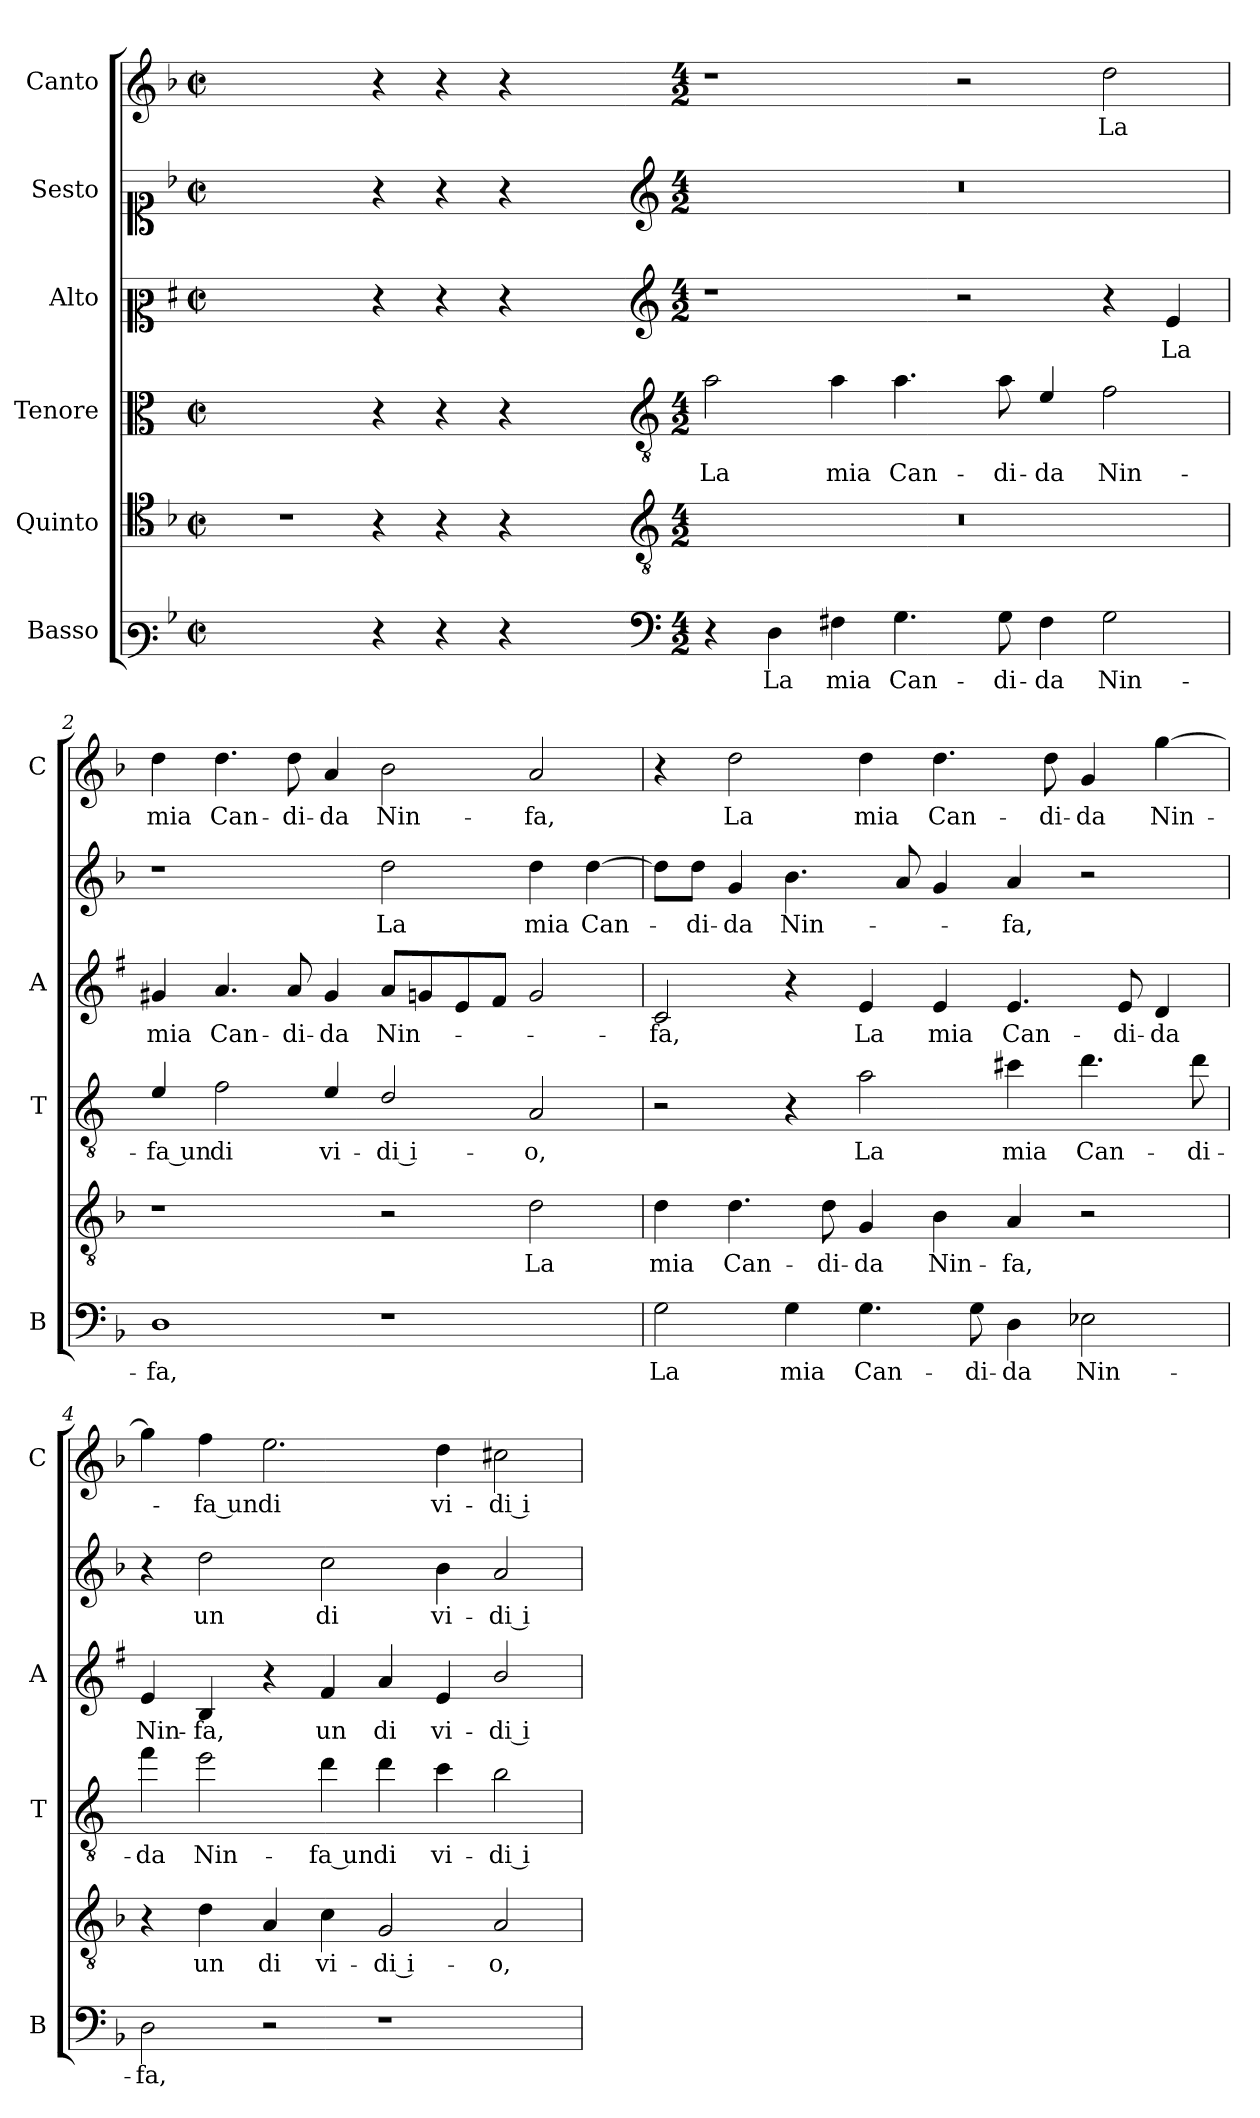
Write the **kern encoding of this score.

**kern	**text	**kern	**text	**kern	**text	**kern	**text	**kern	**text	**kern	**text
*part6	*part6	*part5	*part5	*part4	*part4	*part3	*part3	*part2	*part2	*part1	*part1
*staff6	*staff6	*staff5	*staff5	*staff4	*staff4	*staff3	*staff3	*staff2	*staff2	*staff1	*staff1
*I"Basso	*	*I"Quinto	*	*I"Tenore	*	*I"Alto	*	*I"Sesto	*	*I"Canto	*
*I'B	*	*	*	*I'T	*	*I'A	*	*	*	*I'C	*
*clefF3	*	*clefC4	*	*clefC3	*	*clefC2	*	*clefC1	*	*clefG2	*
*	*	*	*	*ITrd4c7	*	*ITrd1c2	*	*	*	*	*
*k[b-]	*	*k[b-]	*	*k[b-]	*	*k[b-]	*	*k[b-]	*	*k[b-]	*
*F:	*	*F:	*	*F:	*	*F:	*	*F:	*	*F:	*
*M2/2	*	*M2/2	*	*M2/2	*	*M2/2	*	*M2/2	*	*M2/2	*
*met(c|)	*	*met(c|)	*	*met(c|)	*	*met(c|)	*	*met(c|)	*	*met(c|)	*
=	=	=	=	=	=	=	=	=	=	=	=
1ryy	.	1r	.	1ryy	.	1ryy	.	1ryy	.	1ryy	.
=1X-	=1X-	=1X-	=1X-	=1X-	=1X-	=1X-	=1X-	=1X-	=1X-	=1X-	=1X-
4r	.	4r	.	4r	.	4r	.	4r	.	4r	.
4r	.	4r	.	4r	.	4r	.	4r	.	4r	.
4r	.	4r	.	4r	.	4r	.	4r	.	4r	.
4ryy	.	4ryy	.	4ryy	.	4ryy	.	4ryy	.	4ryy	.
=1-	=1-	=1-	=1-	=1-	=1-	=1-	=1-	=1-	=1-	=1-	=1-
*clefF4	*	*clefGv2	*	*clefGv2	*	*clefG2	*	*clefG2	*	*	*
*M4/2	*	*M4/2	*	*M4/2	*	*M4/2	*	*M4/2	*	*M4/2	*
!	!	!	!	!	!LO:LY:b	!	!	!	!	!	!
4r	.	0r	.	2d\	La	1r	.	0r	.	1r	.
!	!LO:LY:b	!	!	!	!	!	!	!	!	!	!
4D\	La	.	.	.	.	.	.	.	.	.	.
!	!LO:LY:b	!	!	!	!LO:LY:b	!	!	!	!	!	!
4F#X\	mia	.	.	4d\	mia	.	.	.	.	.	.
!	!LO:LY:b	!	!	!	!LO:LY:b	!	!	!	!	!	!
4.G\	Can-	.	.	4.d\	Can-	.	.	.	.	.	.
.	.	.	.	.	.	2r	.	.	.	2r	.
!	!LO:LY:b	!	!	!	!LO:LY:b	!	!	!	!	!	!
8G\	-di-	.	.	8d\	-di-	.	.	.	.	.	.
!	!LO:LY:b	!	!	!	!LO:LY:b	!	!	!	!	!	!
4F#\	-da	.	.	4A/	-da	.	.	.	.	.	.
!	!LO:LY:b	!	!	!	!LO:LY:b	!	!	!	!	!	!LO:LY:b
2G\	Nin-	.	.	2B-\	Nin-	4r	.	.	.	2dd\	La
!	!	!	!	!	!	!	!LO:LY:b	!	!	!	!
.	.	.	.	.	.	4d/	La	.	.	.	.
=2	=2	=2	=2	=2	=2	=2	=2	=2	=2	=2	=2
!	!LO:LY:b	!	!	!	!LO:LY:b	!	!LO:LY:b	!	!	!	!LO:LY:b
1D	-fa,	1r	.	4A/	-fa un	4f#X/	mia	1r	.	4dd\	mia
!	!	!	!	!	!LO:LY:b	!	!LO:LY:b	!	!	!	!LO:LY:b
.	.	.	.	2B-\	di	4.g/	Can-	.	.	4.dd\	Can-
!	!	!	!	!	!	!	!LO:LY:b	!	!	!	!LO:LY:b
.	.	.	.	.	.	8g/	-di-	.	.	8dd\	-di-
!	!	!	!	!	!LO:LY:b	!	!LO:LY:b	!	!	!	!LO:LY:b
.	.	.	.	4A/	vi-	4f#/	-da	.	.	4a/	-da
!	!	!	!	!	!LO:LY:b	!	!LO:LY:b	!	!LO:LY:b	!	!LO:LY:b
1r	.	2r	.	2G/	-di i-	8g/L	Nin-	2dd\	La	2b-\	Nin-
.	.	.	.	.	.	8fn/	.	.	.	.	.
.	.	.	.	.	.	8d/	.	.	.	.	.
.	.	.	.	.	.	8e/J	.	.	.	.	.
!	!	!	!LO:LY:b	!	!LO:LY:b	!	!	!	!LO:LY:b	!	!LO:LY:b
.	.	2d\	La	2D/	-o,	2f/	.	4dd\	mia	2a/	-fa,
!	!	!	!	!	!	!	!	!	!LO:LY:b	!	!
.	.	.	.	.	.	.	.	[4dd\	Can-	.	.
!!LO:LB:g=z
=3	=3	=3	=3	=3	=3	=3	=3	=3	=3	=3	=3
!	!LO:LY:b	!	!LO:LY:b	!	!	!	!LO:LY:b	!	!	!	!
2G\	La	4d\	mia	2r	.	2B-/	-fa,	8dd\L]	.	4r	.
!	!	!	!	!	!	!	!	!	!LO:LY:b	!	!
.	.	.	.	.	.	.	.	8dd\J	-di-	.	.
!	!	!	!LO:LY:b	!	!	!	!	!	!LO:LY:b	!	!LO:LY:b
.	.	4.d\	Can-	.	.	.	.	4g/	-da	2dd\	La
!	!LO:LY:b	!	!	!	!	!	!	!	!LO:LY:b	!	!
4G\	mia	.	.	4r	.	4r	.	4.b-\	Nin-	.	.
!	!	!	!LO:LY:b	!	!	!	!	!	!	!	!
.	.	8d\	-di-	.	.	.	.	.	.	.	.
!	!LO:LY:b	!	!LO:LY:b	!	!LO:LY:b	!	!LO:LY:b	!	!	!	!LO:LY:b
4.G\	Can-	4G/	-da	2d\	La	4d/	La	.	.	4dd\	mia
.	.	.	.	.	.	.	.	8a/	.	.	.
!	!	!	!LO:LY:b	!	!	!	!LO:LY:b	!	!	!	!LO:LY:b
.	.	4B-\	Nin-	.	.	4d/	mia	4g/	.	4.dd\	Can-
!	!LO:LY:b	!	!	!	!	!	!	!	!	!	!
8G\	-di-	.	.	.	.	.	.	.	.	.	.
!	!LO:LY:b	!	!LO:LY:b	!	!LO:LY:b	!	!LO:LY:b	!	!LO:LY:b	!	!
4D\	-da	4A/	-fa,	4f#X\	mia	4.d/	Can-	4a/	-fa,	.	.
!	!	!	!	!	!	!	!	!	!	!	!LO:LY:b
.	.	.	.	.	.	.	.	.	.	8dd\	-di-
!	!LO:LY:b	!	!	!	!LO:LY:b	!	!	!	!	!	!LO:LY:b
2E-X\	Nin-	2r	.	4.g\	Can-	.	.	2r	.	4g/	-da
!	!	!	!	!	!	!	!LO:LY:b	!	!	!	!
.	.	.	.	.	.	8d/	-di-	.	.	.	.
!	!	!	!	!	!	!	!LO:LY:b	!	!	!	!LO:LY:b
.	.	.	.	.	.	4c/	-da	.	.	[4gg\	Nin-
!	!	!	!	!	!LO:LY:b	!	!	!	!	!	!
.	.	.	.	8g\	-di-	.	.	.	.	.	.
=4	=4	=4	=4	=4	=4	=4	=4	=4	=4	=4	=4
!	!LO:LY:b	!	!	!	!LO:LY:b	!	!LO:LY:b	!	!	!	!
2D\	-fa,	4r	.	4b-\	-da	4d/	Nin-	4r	.	4gg\]	.
!	!	!	!LO:LY:b	!	!LO:LY:b	!	!LO:LY:b	!	!LO:LY:b	!	!LO:LY:b
.	.	4d\	un	2a\	Nin-	4A/	-fa,	2dd\	un	4ff\	-fa un
!	!	!	!LO:LY:b	!	!	!	!	!	!	!	!LO:LY:b
2r	.	4A/	di	.	.	4r	.	.	.	2.ee\	di
!	!	!	!LO:LY:b	!	!LO:LY:b	!	!LO:LY:b	!	!LO:LY:b	!	!
.	.	4c\	vi-	4g\	-fa un	4e/	un	2cc\	di	.	.
!	!	!	!LO:LY:b	!	!LO:LY:b	!	!LO:LY:b	!	!	!	!
1r	.	2G/	-di i-	4g\	di	4g/	di	.	.	.	.
!	!	!	!	!	!LO:LY:b	!	!LO:LY:b	!	!LO:LY:b	!	!LO:LY:b
.	.	.	.	4f\	vi-	4d/	vi-	4b-\	vi-	4dd\	vi-
!	!	!	!LO:LY:b	!	!LO:LY:b	!	!LO:LY:b	!	!LO:LY:b	!	!LO:LY:b
.	.	2A/	-o,	2e\	-di i-	2a/	-di i-	2a/	-di i-	2cc#X\	-di i-
=	=	=	=	=	=	=	=	=	=	=	=
*-	*-	*-	*-	*-	*-	*-	*-	*-	*-	*-	*-
